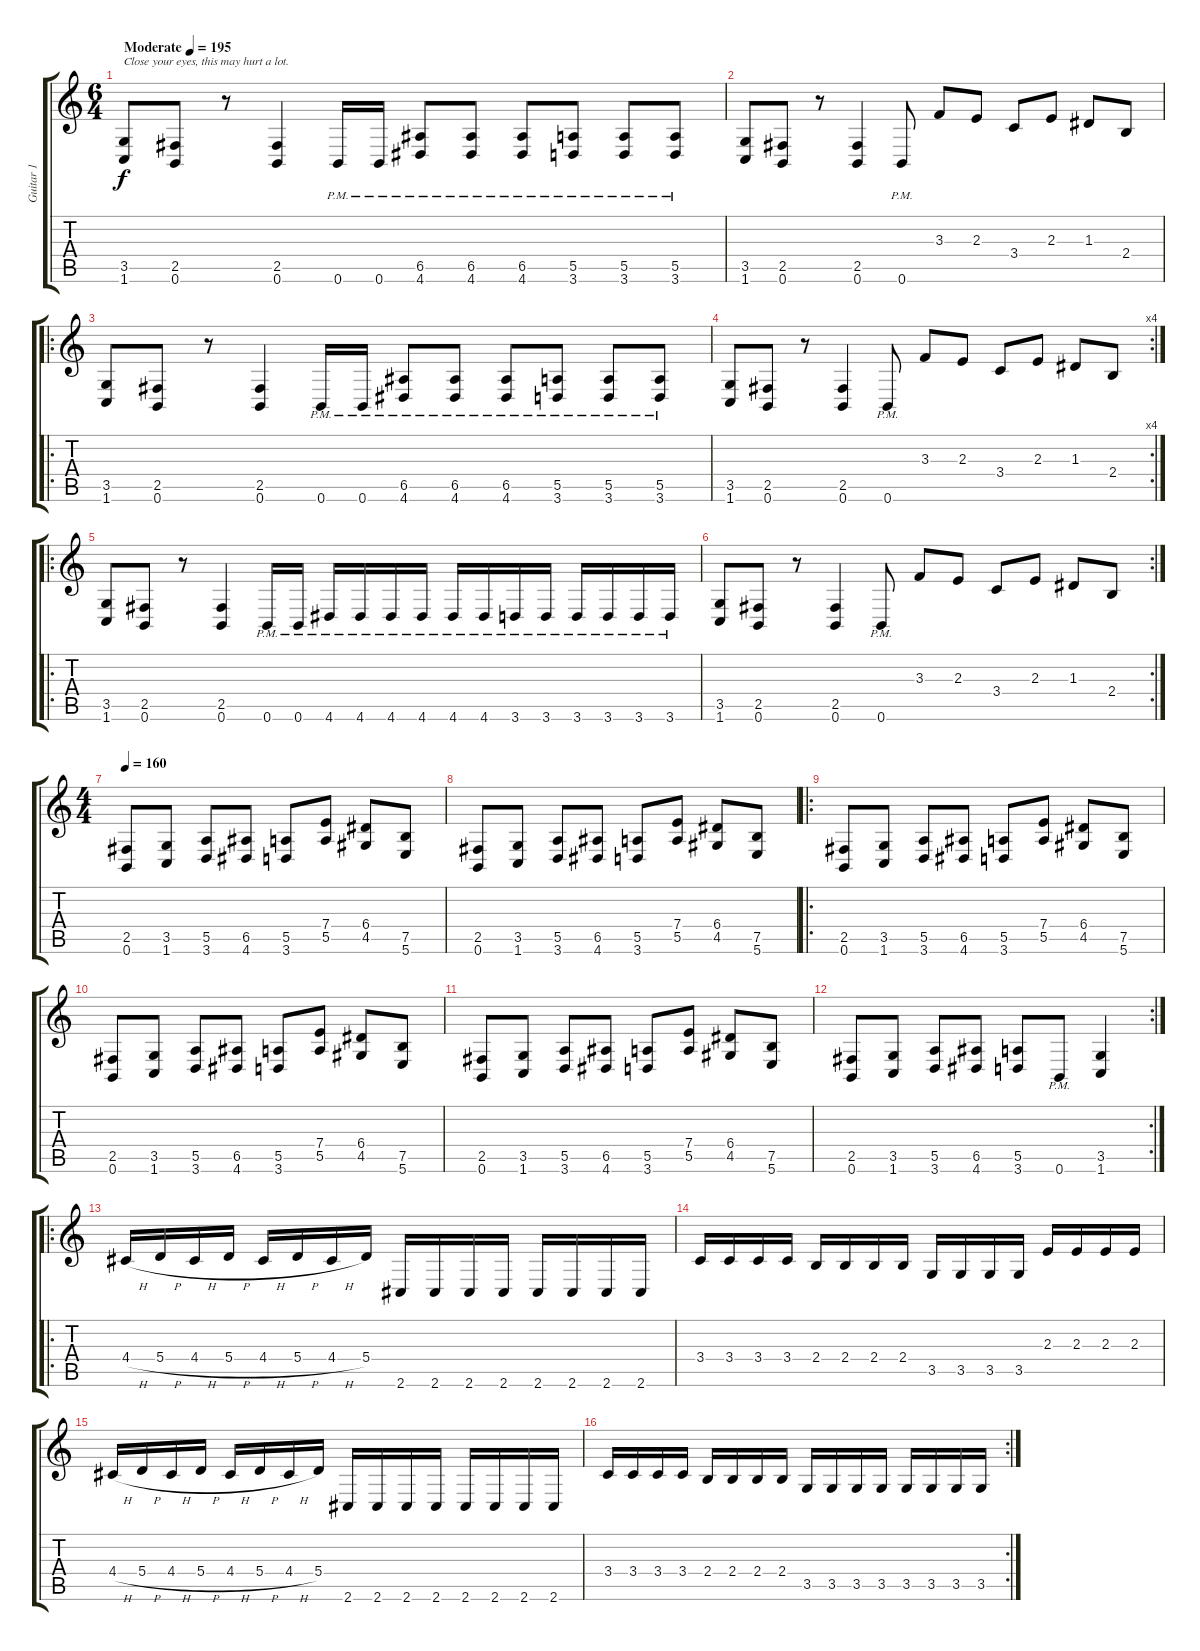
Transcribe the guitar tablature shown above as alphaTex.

\track ("Guitar 1" "Guitar 1") {instrument distortionguitar}
\staff {score tabs}
\tuning (B3 Gb3 D3 A2 E2 B1) {hide}
\ts (6 4)
\tempo (195 "Moderate")
\clef g2
\ks c
(3.5 1.6).8{txt "Close your eyes, this may hurt a lot." dy f instrument distortionguitar} (2.5 0.6).8 r.8 (2.5 0.6).4 0.6{pm}.16 0.6{pm}.16 (6.5{pm} 4.6{pm}).8 (6.5{pm} 4.6{pm}).8 (6.5{pm} 4.6{pm}).8 (5.5{pm} 3.6{pm}).8 (5.5{pm} 3.6{pm}).8 (5.5{pm} 3.6{pm}).8 |
(3.5 1.6).8 (2.5 0.6).8 r.8 (2.5 0.6).4 0.6{pm}.8 3.3.8 2.3.8 3.4.8 2.3.8 1.3.8 2.4.8 |
\ro
(3.5 1.6).8 (2.5 0.6).8 r.8 (2.5 0.6).4 0.6{pm}.16 0.6{pm}.16 (6.5{pm} 4.6{pm}).8 (6.5{pm} 4.6{pm}).8 (6.5{pm} 4.6{pm}).8 (5.5{pm} 3.6{pm}).8 (5.5{pm} 3.6{pm}).8 (5.5{pm} 3.6{pm}).8 |
\rc 4
(3.5 1.6).8 (2.5 0.6).8 r.8 (2.5 0.6).4 0.6{pm}.8 3.3.8 2.3.8 3.4.8 2.3.8 1.3.8 2.4.8 |
\ro
(3.5 1.6).8 (2.5 0.6).8 r.8 (2.5 0.6).4 0.6{pm}.16 0.6{pm}.16 4.6{pm}.16 4.6{pm}.16 4.6{pm}.16 4.6{pm}.16 4.6{pm}.16 4.6{pm}.16 3.6{pm}.16 3.6{pm}.16 3.6{pm}.16 3.6{pm}.16 3.6{pm}.16 3.6{pm}.16 |
\rc 2
(3.5 1.6).8 (2.5 0.6).8 r.8 (2.5 0.6).4 0.6{pm}.8 3.3.8 2.3.8 3.4.8 2.3.8 1.3.8 2.4.8 |
\ts (4 4)
\tempo 160
(2.5 0.6).8 (3.5 1.6).8 (5.5 3.6).8 (6.5 4.6).8 (5.5 3.6).8 (7.4 5.5).8 (6.4 4.5).8 (7.5 5.6).8 |
(2.5 0.6).8 (3.5 1.6).8 (5.5 3.6).8 (6.5 4.6).8 (5.5 3.6).8 (7.4 5.5).8 (6.4 4.5).8 (7.5 5.6).8 |
\ro
(2.5 0.6).8 (3.5 1.6).8 (5.5 3.6).8 (6.5 4.6).8 (5.5 3.6).8 (7.4 5.5).8 (6.4 4.5).8 (7.5 5.6).8 |
(2.5 0.6).8 (3.5 1.6).8 (5.5 3.6).8 (6.5 4.6).8 (5.5 3.6).8 (7.4 5.5).8 (6.4 4.5).8 (7.5 5.6).8 |
(2.5 0.6).8 (3.5 1.6).8 (5.5 3.6).8 (6.5 4.6).8 (5.5 3.6).8 (7.4 5.5).8 (6.4 4.5).8 (7.5 5.6).8 |
\rc 2
(2.5 0.6).8 (3.5 1.6).8 (5.5 3.6).8 (6.5 4.6).8 (5.5 3.6).8 0.6{pm}.8 (3.5 1.6).4 |
\ro
4.4{h}.16 5.4{h}.16 4.4{h}.16 5.4{h}.16 4.4{h}.16 5.4{h}.16 4.4{h}.16 5.4.16 2.6.16 2.6.16 2.6.16 2.6.16 2.6.16 2.6.16 2.6.16 2.6.16 |
3.4.16 3.4.16 3.4.16 3.4.16 2.4.16 2.4.16 2.4.16 2.4.16 3.5.16 3.5.16 3.5.16 3.5.16 2.3.16 2.3.16 2.3.16 2.3.16 |
4.4{h}.16 5.4{h}.16 4.4{h}.16 5.4{h}.16 4.4{h}.16 5.4{h}.16 4.4{h}.16 5.4.16 2.6.16 2.6.16 2.6.16 2.6.16 2.6.16 2.6.16 2.6.16 2.6.16 |
\rc 2
3.4.16 3.4.16 3.4.16 3.4.16 2.4.16 2.4.16 2.4.16 2.4.16 3.5.16 3.5.16 3.5.16 3.5.16 3.5.16 3.5.16 3.5.16 3.5.16
